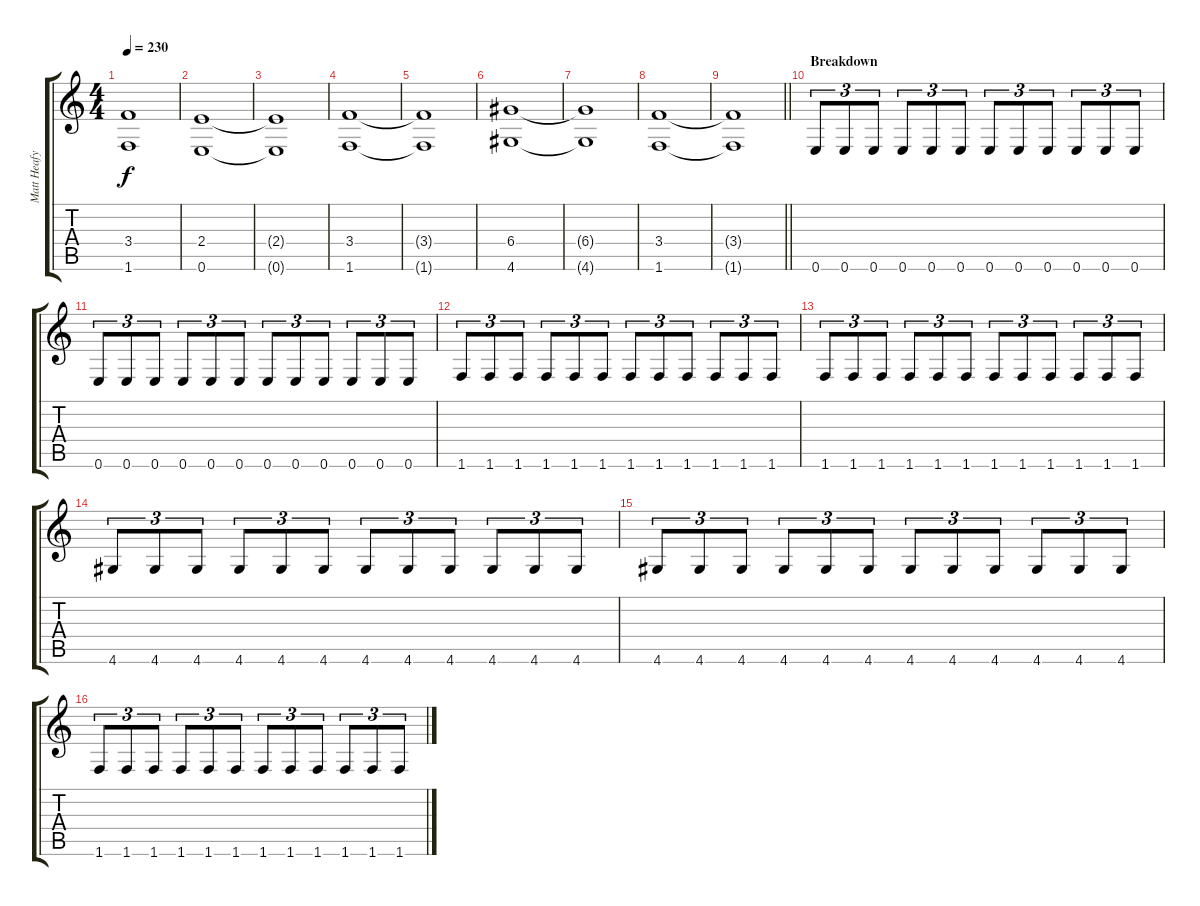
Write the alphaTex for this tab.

\track ("Matt Heafy" "Matt Heafy") {instrument distortionguitar}
\staff {score tabs}
\tuning (E4 B3 G3 D3 A2 E2) {hide}
\ts (4 4)
\tempo 230
\clef g2
\ks c
(3.4{t} 1.6{t}).1{dy f} |
(2.4 0.6).1 |
(2.4{t} 0.6{t}).1 |
(3.4 1.6).1 |
(3.4{t} 1.6{t}).1 |
(6.4 4.6).1 |
(6.4{t} 4.6{t}).1 |
(3.4 1.6).1 |
\barLineRight lightlight
(3.4{t} 1.6{t}).1 |
\section ("" "Breakdown")
0.6.8{tu (3 2)} 0.6.8{tu (3 2)} 0.6.8{tu (3 2)} 0.6.8{tu (3 2)} 0.6.8{tu (3 2)} 0.6.8{tu (3 2)} 0.6.8{tu (3 2)} 0.6.8{tu (3 2)} 0.6.8{tu (3 2)} 0.6.8{tu (3 2)} 0.6.8{tu (3 2)} 0.6.8{tu (3 2)} |
0.6.8{tu (3 2)} 0.6.8{tu (3 2)} 0.6.8{tu (3 2)} 0.6.8{tu (3 2)} 0.6.8{tu (3 2)} 0.6.8{tu (3 2)} 0.6.8{tu (3 2)} 0.6.8{tu (3 2)} 0.6.8{tu (3 2)} 0.6.8{tu (3 2)} 0.6.8{tu (3 2)} 0.6.8{tu (3 2)} |
1.6.8{tu (3 2)} 1.6.8{tu (3 2)} 1.6.8{tu (3 2)} 1.6.8{tu (3 2)} 1.6.8{tu (3 2)} 1.6.8{tu (3 2)} 1.6.8{tu (3 2)} 1.6.8{tu (3 2)} 1.6.8{tu (3 2)} 1.6.8{tu (3 2)} 1.6.8{tu (3 2)} 1.6.8{tu (3 2)} |
1.6.8{tu (3 2)} 1.6.8{tu (3 2)} 1.6.8{tu (3 2)} 1.6.8{tu (3 2)} 1.6.8{tu (3 2)} 1.6.8{tu (3 2)} 1.6.8{tu (3 2)} 1.6.8{tu (3 2)} 1.6.8{tu (3 2)} 1.6.8{tu (3 2)} 1.6.8{tu (3 2)} 1.6.8{tu (3 2)} |
4.6.8{tu (3 2)} 4.6.8{tu (3 2)} 4.6.8{tu (3 2)} 4.6.8{tu (3 2)} 4.6.8{tu (3 2)} 4.6.8{tu (3 2)} 4.6.8{tu (3 2)} 4.6.8{tu (3 2)} 4.6.8{tu (3 2)} 4.6.8{tu (3 2)} 4.6.8{tu (3 2)} 4.6.8{tu (3 2)} |
4.6.8{tu (3 2)} 4.6.8{tu (3 2)} 4.6.8{tu (3 2)} 4.6.8{tu (3 2)} 4.6.8{tu (3 2)} 4.6.8{tu (3 2)} 4.6.8{tu (3 2)} 4.6.8{tu (3 2)} 4.6.8{tu (3 2)} 4.6.8{tu (3 2)} 4.6.8{tu (3 2)} 4.6.8{tu (3 2)} |
1.6.8{tu (3 2)} 1.6.8{tu (3 2)} 1.6.8{tu (3 2)} 1.6.8{tu (3 2)} 1.6.8{tu (3 2)} 1.6.8{tu (3 2)} 1.6.8{tu (3 2)} 1.6.8{tu (3 2)} 1.6.8{tu (3 2)} 1.6.8{tu (3 2)} 1.6.8{tu (3 2)} 1.6.8{tu (3 2)}
